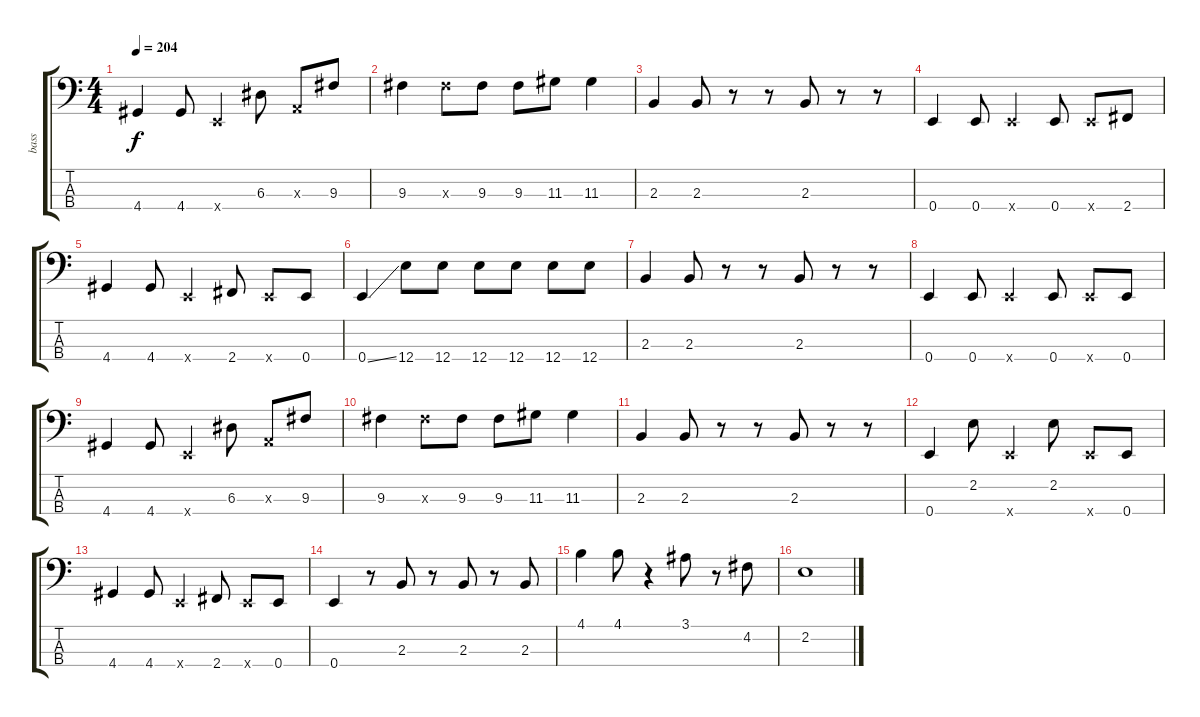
\track ("bass" "bass") {instrument electricbassfinger}
\staff {score tabs}
\tuning (G2 D2 A1 E1) {hide}
\ts (4 4)
\tempo 204
\clef f4
\ks c
4.4.4{dy f} 4.4.8 0.4{x}.4 6.3.8 0.3{x}.8 9.3.8 |
9.3.4 9.3{x}.8 9.3.8 9.3.8 11.3.8 11.3.4 |
2.3.4 2.3.8 r.8 r.8 2.3.8 r.8 r.8 |
0.4.4 0.4.8 0.4{x}.4 0.4.8 0.4{x}.8 2.4.8 |
4.4.4 4.4.8 0.4{x}.4 2.4.8 0.4{x}.8 0.4.8 |
0.4{ss}.4 12.4.8 12.4.8 12.4.8 12.4.8 12.4.8 12.4.8 |
2.3.4 2.3.8 r.8 r.8 2.3.8 r.8 r.8 |
0.4.4 0.4.8 0.4{x}.4 0.4.8 0.4{x}.8 0.4.8 |
4.4.4 4.4.8 0.4{x}.4 6.3.8 0.3{x}.8 9.3.8 |
9.3.4 9.3{x}.8 9.3.8 9.3.8 11.3.8 11.3.4 |
2.3.4 2.3.8 r.8 r.8 2.3.8 r.8 r.8 |
0.4.4 2.2.8 0.4{x}.4 2.2.8 0.4{x}.8 0.4.8 |
4.4.4 4.4.8 0.4{x}.4 2.4.8 0.4{x}.8 0.4.8 |
0.4.4 r.8 2.3.8 r.8 2.3.8 r.8 2.3.8 |
4.1.4 4.1.8 r.4 3.1.8 r.8 4.2.8 |
2.2.1
